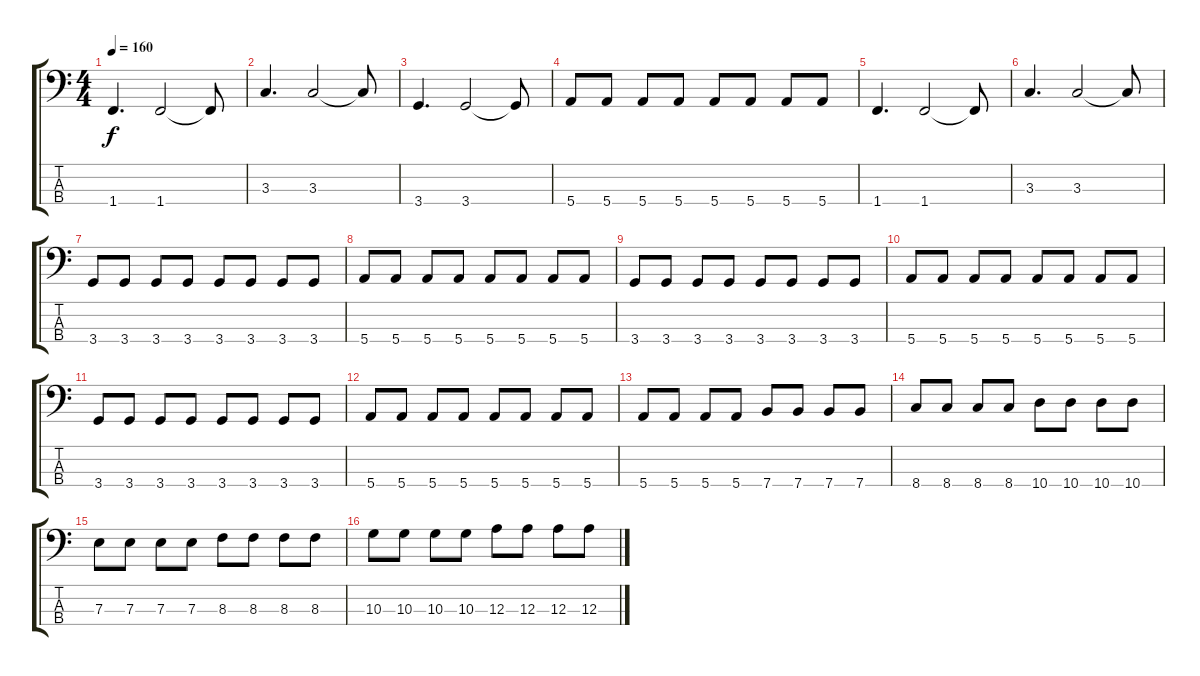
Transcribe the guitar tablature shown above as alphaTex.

\track "" {instrument electricbassfinger}
\staff {score tabs}
\tuning (G2 D2 A1 E1) {hide}
\ts (4 4)
\tempo 160
\clef f4
\ks c
1.4.4{d dy f} 1.4.2 1.4{t}.8 |
3.3.4{d} 3.3.2 3.3{t}.8 |
3.4.4{d} 3.4.2 3.4{t}.8 |
5.4.8 5.4.8 5.4.8 5.4.8 5.4.8 5.4.8 5.4.8 5.4.8 |
1.4.4{d} 1.4.2 1.4{t}.8 |
3.3.4{d} 3.3.2 3.3{t}.8 |
3.4.8 3.4.8 3.4.8 3.4.8 3.4.8 3.4.8 3.4.8 3.4.8 |
5.4.8 5.4.8 5.4.8 5.4.8 5.4.8 5.4.8 5.4.8 5.4.8 |
3.4.8 3.4.8 3.4.8 3.4.8 3.4.8 3.4.8 3.4.8 3.4.8 |
5.4.8 5.4.8 5.4.8 5.4.8 5.4.8 5.4.8 5.4.8 5.4.8 |
3.4.8 3.4.8 3.4.8 3.4.8 3.4.8 3.4.8 3.4.8 3.4.8 |
5.4.8 5.4.8 5.4.8 5.4.8 5.4.8 5.4.8 5.4.8 5.4.8 |
5.4.8 5.4.8 5.4.8 5.4.8 7.4.8 7.4.8 7.4.8 7.4.8 |
8.4.8 8.4.8 8.4.8 8.4.8 10.4.8 10.4.8 10.4.8 10.4.8 |
7.3.8 7.3.8 7.3.8 7.3.8 8.3.8 8.3.8 8.3.8 8.3.8 |
10.3.8 10.3.8 10.3.8 10.3.8 12.3.8 12.3.8 12.3.8 12.3.8
